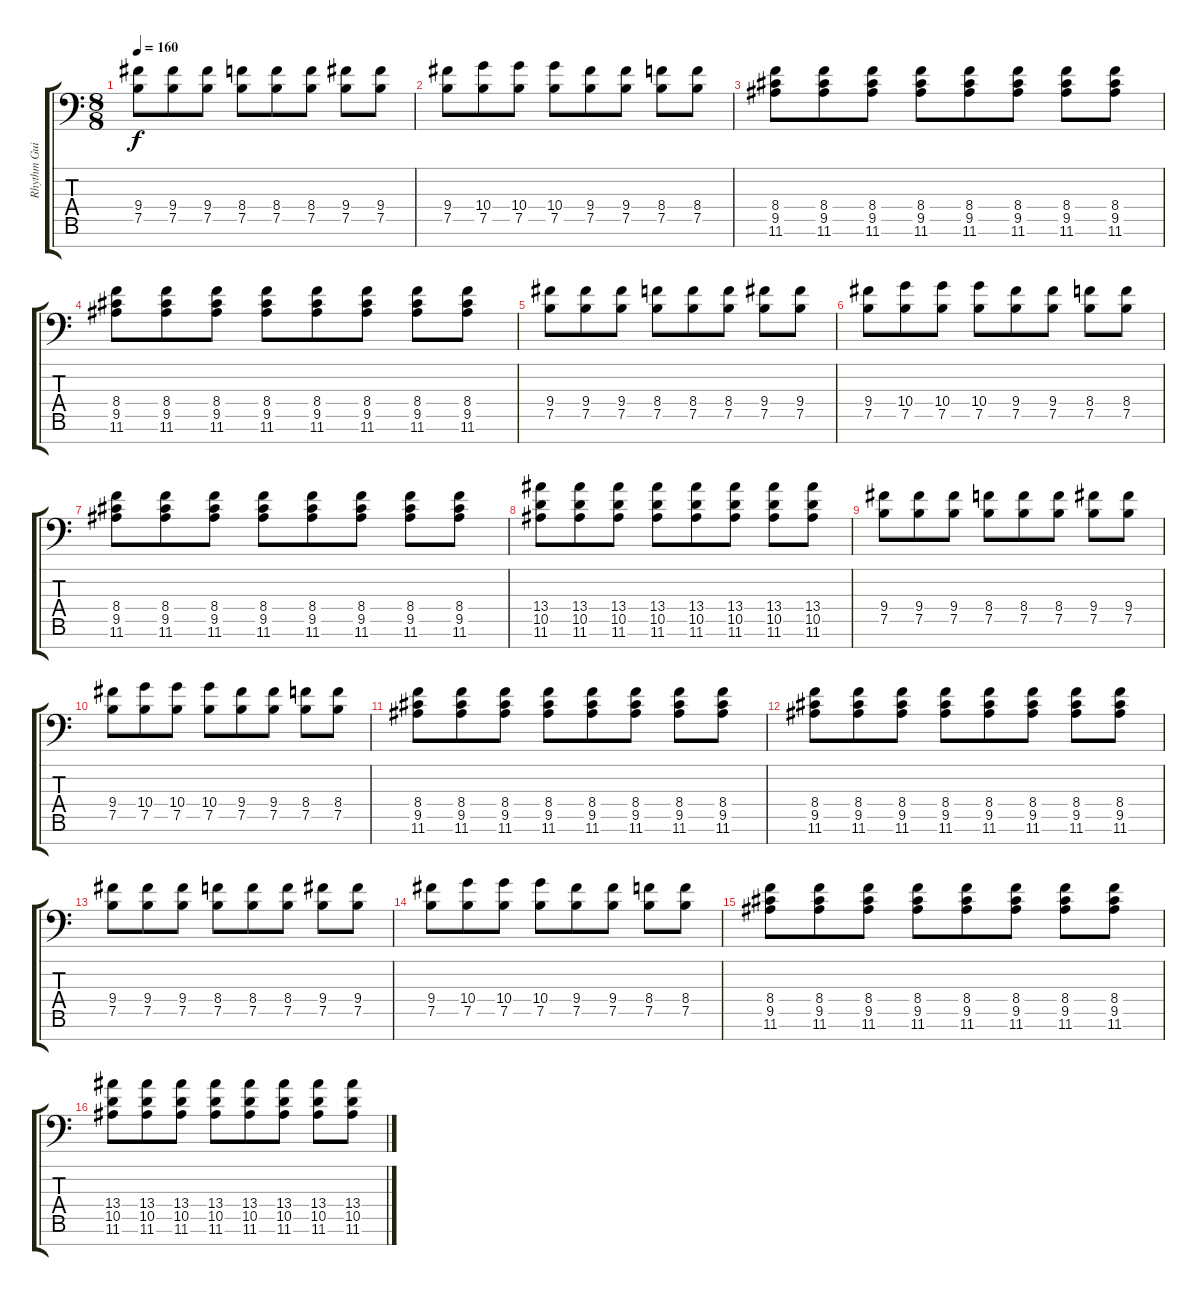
\track ("Rhythm Guitar 2" "Rhythm Gui") {instrument distortionguitar}
\staff {score tabs}
\tuning (B3 G3 D3 A2 E2 B1 Gb1) {hide}
\ts (8 8)
\tempo 160
\clef f4
\ks c
(9.4 7.5).8{dy f} (9.4 7.5).8 (9.4 7.5).8 (8.4 7.5).8 (8.4 7.5).8 (8.4 7.5).8 (9.4 7.5).8 (9.4 7.5).8 |
(9.4 7.5).8 (10.4 7.5).8 (10.4 7.5).8 (10.4 7.5).8 (9.4 7.5).8 (9.4 7.5).8 (8.4 7.5).8 (8.4 7.5).8 |
(8.4 9.5 11.6).8 (8.4 9.5 11.6).8 (8.4 9.5 11.6).8 (8.4 9.5 11.6).8 (8.4 9.5 11.6).8 (8.4 9.5 11.6).8 (8.4 9.5 11.6).8 (8.4 9.5 11.6).8 |
(8.4 9.5 11.6).8 (8.4 9.5 11.6).8 (8.4 9.5 11.6).8 (8.4 9.5 11.6).8 (8.4 9.5 11.6).8 (8.4 9.5 11.6).8 (8.4 9.5 11.6).8 (8.4 9.5 11.6).8 |
(9.4 7.5).8 (9.4 7.5).8 (9.4 7.5).8 (8.4 7.5).8 (8.4 7.5).8 (8.4 7.5).8 (9.4 7.5).8 (9.4 7.5).8 |
(9.4 7.5).8 (10.4 7.5).8 (10.4 7.5).8 (10.4 7.5).8 (9.4 7.5).8 (9.4 7.5).8 (8.4 7.5).8 (8.4 7.5).8 |
(8.4 9.5 11.6).8 (8.4 9.5 11.6).8 (8.4 9.5 11.6).8 (8.4 9.5 11.6).8 (8.4 9.5 11.6).8 (8.4 9.5 11.6).8 (8.4 9.5 11.6).8 (8.4 9.5 11.6).8 |
(13.4 10.5 11.6).8 (13.4 10.5 11.6).8 (13.4 10.5 11.6).8 (13.4 10.5 11.6).8 (13.4 10.5 11.6).8 (13.4 10.5 11.6).8 (13.4 10.5 11.6).8 (13.4 10.5 11.6).8 |
(9.4 7.5).8 (9.4 7.5).8 (9.4 7.5).8 (8.4 7.5).8 (8.4 7.5).8 (8.4 7.5).8 (9.4 7.5).8 (9.4 7.5).8 |
(9.4 7.5).8 (10.4 7.5).8 (10.4 7.5).8 (10.4 7.5).8 (9.4 7.5).8 (9.4 7.5).8 (8.4 7.5).8 (8.4 7.5).8 |
(8.4 9.5 11.6).8 (8.4 9.5 11.6).8 (8.4 9.5 11.6).8 (8.4 9.5 11.6).8 (8.4 9.5 11.6).8 (8.4 9.5 11.6).8 (8.4 9.5 11.6).8 (8.4 9.5 11.6).8 |
(8.4 9.5 11.6).8 (8.4 9.5 11.6).8 (8.4 9.5 11.6).8 (8.4 9.5 11.6).8 (8.4 9.5 11.6).8 (8.4 9.5 11.6).8 (8.4 9.5 11.6).8 (8.4 9.5 11.6).8 |
(9.4 7.5).8 (9.4 7.5).8 (9.4 7.5).8 (8.4 7.5).8 (8.4 7.5).8 (8.4 7.5).8 (9.4 7.5).8 (9.4 7.5).8 |
(9.4 7.5).8 (10.4 7.5).8 (10.4 7.5).8 (10.4 7.5).8 (9.4 7.5).8 (9.4 7.5).8 (8.4 7.5).8 (8.4 7.5).8 |
(8.4 9.5 11.6).8 (8.4 9.5 11.6).8 (8.4 9.5 11.6).8 (8.4 9.5 11.6).8 (8.4 9.5 11.6).8 (8.4 9.5 11.6).8 (8.4 9.5 11.6).8 (8.4 9.5 11.6).8 |
(13.4 10.5 11.6).8 (13.4 10.5 11.6).8 (13.4 10.5 11.6).8 (13.4 10.5 11.6).8 (13.4 10.5 11.6).8 (13.4 10.5 11.6).8 (13.4 10.5 11.6).8 (13.4 10.5 11.6).8
